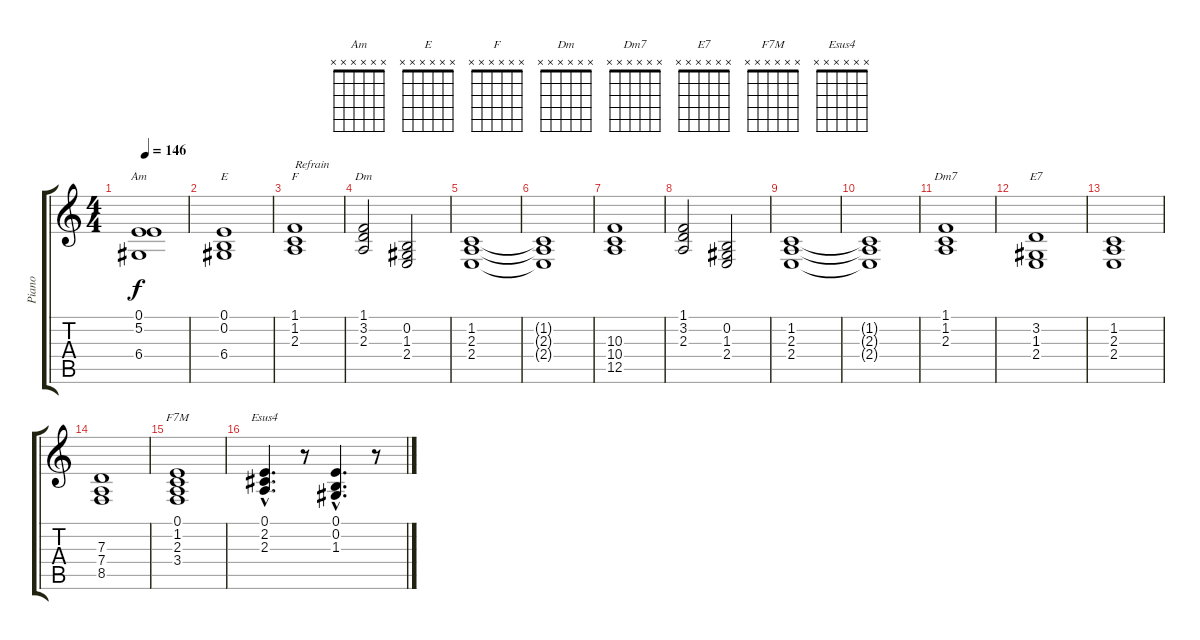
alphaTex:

\track ("Piano" "Piano") {instrument electricpiano1}
\staff {score tabs}
\tuning (E4 B3 G3 D3 A2 E2) {hide}
\chord ("Am" x x x x x x) {firstfret 0}
\chord ("E" x x x x x x) {firstfret 0}
\chord ("F" x x x x x x) {firstfret 0}
\chord ("Dm" x x x x x x) {firstfret 0}
\chord ("Dm7" x x x x x x) {firstfret 0}
\chord ("E7" x x x x x x) {firstfret 0}
\chord ("F7M" x x x x x x) {firstfret 0}
\chord ("Esus4" x x x x x x) {firstfret 0}
\ts (4 4)
\tempo 146
\clef g2
\ks c
(0.1 5.2 6.4).1{ch "Am" dy f} |
(0.1 0.2 6.4).1{ch "E"} |
(1.1 1.2 2.3).1{ch "F" txt "Refrain"} |
(1.1 3.2 2.3).2{ch "Dm"} (0.2 1.3 2.4).2 |
(1.2 2.3 2.4).1 |
(1.2{t} 2.3{t} 2.4{t}).1 |
(10.3 10.4 12.5).1 |
(1.1 3.2 2.3).2 (0.2 1.3 2.4).2 |
(1.2 2.3 2.4).1 |
(1.2{t} 2.3{t} 2.4{t}).1 |
(1.1 1.2 2.3).1{ch "Dm7"} |
(3.2 1.3 2.4).1{ch "E7"} |
(1.2 2.3 2.4).1 |
(7.3 7.4 8.5).1 |
(0.1 1.2 2.3 3.4).1{ch "F7M"} |
(0.1{hac} 2.2{hac} 2.3{hac}).4{d ch "Esus4"} r.8 (0.1{hac} 0.2{hac} 1.3{hac}).4{d} r.8
